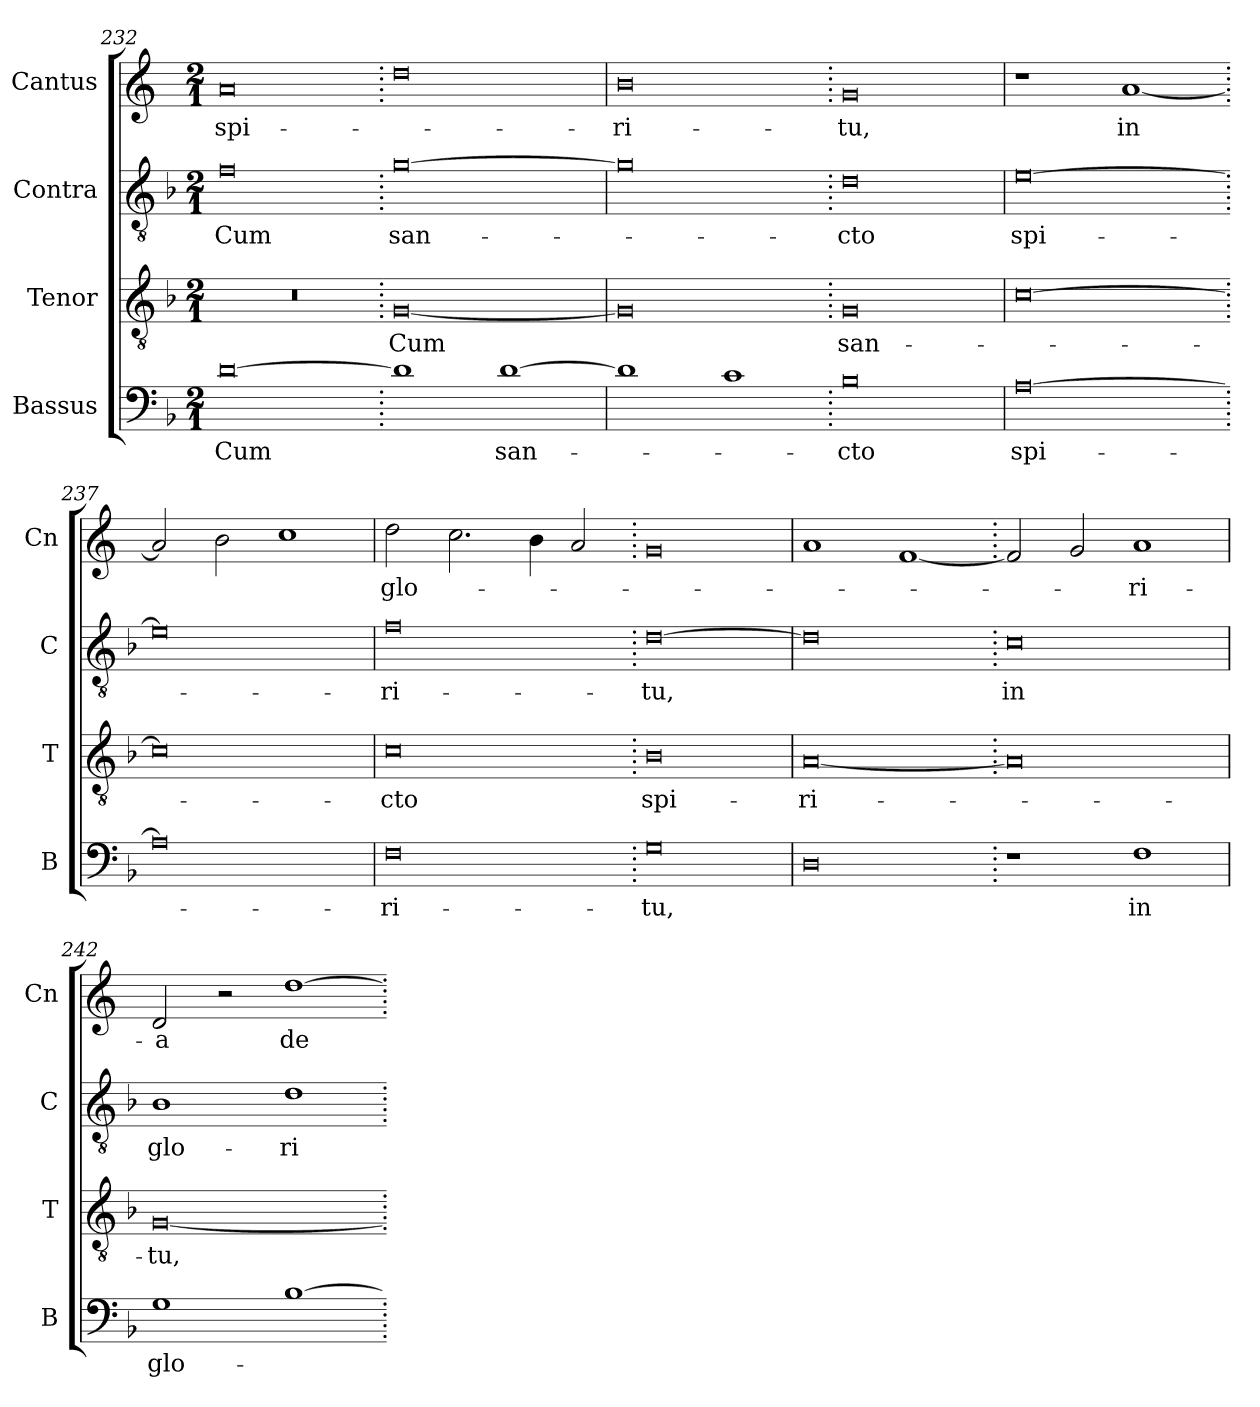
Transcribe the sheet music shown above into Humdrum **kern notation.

**kern	**text	**kern	**text	**kern	**text	**kern	**text
*part4	*part4	*part3	*part3	*part2	*part2	*part1	*part1
*staff4	*staff4	*staff3	*staff3	*staff2	*staff2	*staff1	*staff1
*I"Bassus	*	*I"Tenor	*	*I"Contra	*	*I"Cantus	*
*I'B	*	*I'T	*	*I'C	*	*I'Cn	*
*clefF4	*	*clefGv2	*	*clefGv2	*	*clefG2	*
*k[b-]	*	*k[b-]	*	*k[b-]	*	*k[]	*
*M2/1	*	*M2/1	*	*M2/1	*	*M2/1	*
=232	=232	=232	=232	=232	=232	=232	=232
[0d	Cum	0r	.	0f	Cum	0a	spi-
=233.	=233.	=233.	=233.	=233.	=233.	=233.	=233.
1d]	.	[0G	Cum	[0g	san-	0dd	.
[1d	san-	.	.	.	.	.	.
=234	=234	=234	=234	=234	=234	=234	=234
1d]	.	0G]	.	0g]	.	0b	-ri-
1c	.	.	.	.	.	.	.
=235.	=235.	=235.	=235.	=235.	=235.	=235.	=235.
0B-	-cto	0G	san-	0d	-cto	0g	-tu,
=236	=236	=236	=236	=236	=236	=236	=236
[0A	spi-	[0c	.	[0e	spi-	1r	.
.	.	.	.	.	.	[1a	in
=237.	=237.	=237.	=237.	=237.	=237.	=237.	=237.
0A]	.	0c]	.	0e]	.	2a/]	.
.	.	.	.	.	.	2b\	.
.	.	.	.	.	.	1cc	.
=238	=238	=238	=238	=238	=238	=238	=238
0F	-ri-	0c	-cto	0f	-ri-	2dd\	glo-
.	.	.	.	.	.	2.cc\	.
.	.	.	.	.	.	4b\	.
.	.	.	.	.	.	2a/	.
=239.	=239.	=239.	=239.	=239.	=239.	=239.	=239.
0G	-tu,	0B-	spi-	[0d	-tu,	0g	.
=240	=240	=240	=240	=240	=240	=240	=240
0D	.	[0A	-ri-	0d]	.	1a	.
.	.	.	.	.	.	[1f	.
=241.	=241.	=241.	=241.	=241.	=241.	=241.	=241.
1r	.	0A]	.	0c	in	2f/]	.
.	.	.	.	.	.	2g/	.
1F	in	.	.	.	.	1a	-ri-
=242	=242	=242	=242	=242	=242	=242	=242
1G	glo-	[0G	-tu,	1B-	glo-	2d/	-a
.	.	.	.	.	.	2r	.
[1B-	.	.	.	1d	-ri-	[1dd	de-
=.	=.	=.	=.	=.	=.	=.	=.
*-	*-	*-	*-	*-	*-	*-	*-
